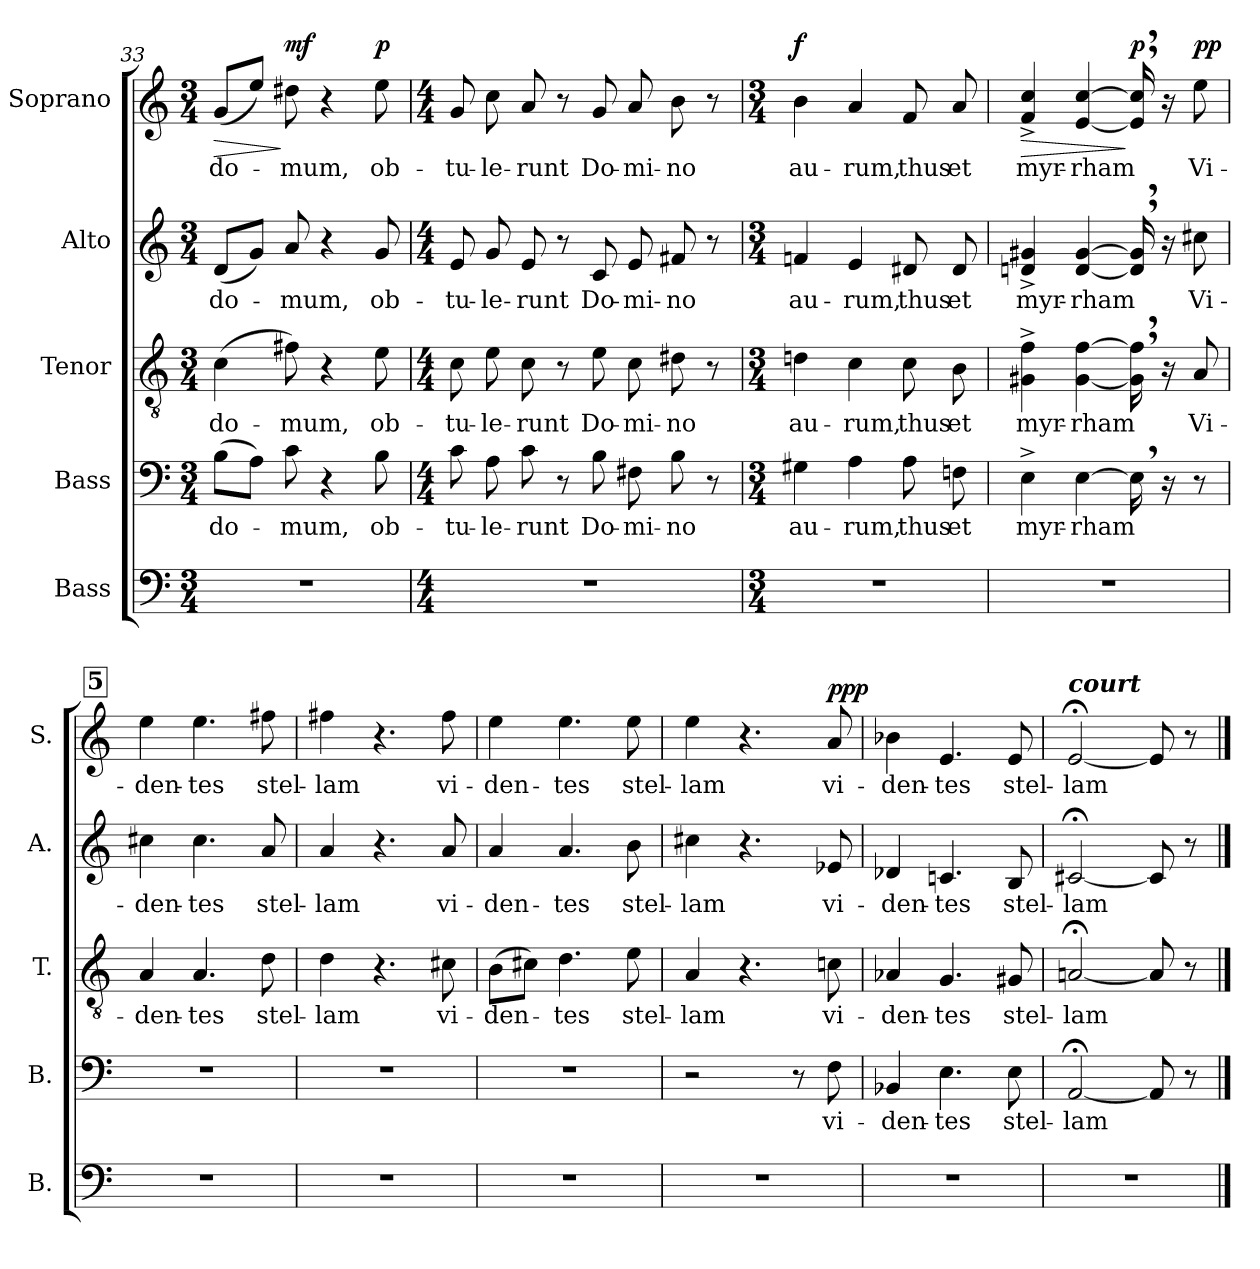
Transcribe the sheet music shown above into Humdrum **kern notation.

**kern	**kern	**text	**kern	**text	**kern	**text	**kern	**text	**dynam
*part5	*part4	*part4	*part3	*part3	*part2	*part2	*part1	*part1	*part1
*staff5	*staff4	*staff4	*staff3	*staff3	*staff2	*staff2	*staff1	*staff1	*staff1
*I"Bass	*I"Bass	*	*I"Tenor	*	*I"Alto	*	*I"Soprano	*	*
*I'B.	*I'B.	*	*I'T.	*	*I'A.	*	*I'S.	*	*
*clefF4	*clefF4	*	*clefGv2	*	*clefG2	*	*clefG2	*	*
*k[]	*k[]	*	*k[]	*	*k[]	*	*k[]	*	*
*M3/4	*M3/4	*	*M3/4	*	*M3/4	*	*M3/4	*	*
=33	=33	=33	=33	=33	=33	=33	=33	=33	=33
!	!	!LO:LY:b	!	!LO:LY:b	!	!LO:LY:b	!	!LO:LY:b	!LO:HP:b
2.r	(>8B\L	do-	(>4c\	do-	(<8d/L	do-	(<8g/L	do-	>
.	8A\J)	.	.	.	8g/J)	.	8ee/J)	.	.
!	!	!LO:LY:b	!	!LO:LY:b	!	!LO:LY:b	!	!LO:LY:b	!LO:DY:n=1:a
.	8c\	-mum,	8f#X\)	-mum,	8a/	-mum,	8dd#X\	-mum,	] mf
.	4r	.	4r	.	4r	.	4r	.	.
!	!	!LO:LY:b	!	!LO:LY:b	!	!LO:LY:b	!	!LO:LY:b	!LO:DY:n=2:a
.	8B\	ob-	8e\	ob-	8g/	ob-	8ee\	ob-	p
=34	=34	=34	=34	=34	=34	=34	=34	=34	=34
*M4/4	*M4/4	*	*M4/4	*	*M4/4	*	*M4/4	*	*
!	!	!LO:LY:b	!	!LO:LY:b	!	!LO:LY:b	!	!LO:LY:b	!
1r	8c\	-tu-	8c\	-tu-	8e/	-tu-	8g/	-tu-	.
!	!	!LO:LY:b	!	!LO:LY:b	!	!LO:LY:b	!	!LO:LY:b	!
.	8A\	-le-	8e\	-le-	8g/	-le-	8cc\	-le-	.
!	!	!LO:LY:b	!	!LO:LY:b	!	!LO:LY:b	!	!LO:LY:b	!
.	8c\	-runt	8c\	-runt	8e/	-runt	8a/	-runt	.
.	8r	.	8r	.	8r	.	8r	.	.
!	!	!LO:LY:b	!	!LO:LY:b	!	!LO:LY:b	!	!LO:LY:b	!
.	8B\	Do-	8e\	Do-	8c/	Do-	8g/	Do-	.
!	!	!LO:LY:b	!	!LO:LY:b	!	!LO:LY:b	!	!LO:LY:b	!
.	8F#X\	-mi-	8c\	-mi-	8e/	-mi-	8a/	-mi-	.
!	!	!LO:LY:b	!	!LO:LY:b	!	!LO:LY:b	!	!LO:LY:b	!
.	8B\	-no	8d#X\	-no	8f#X/	-no	8b\	-no	.
.	8r	.	8r	.	8r	.	8r	.	.
!!LO:LB:g=z
=35	=35	=35	=35	=35	=35	=35	=35	=35	=35
*M3/4	*M3/4	*	*M3/4	*	*M3/4	*	*M3/4	*	*
!	!	!LO:LY:b	!	!LO:LY:b	!	!LO:LY:b	!	!LO:LY:b	!LO:DY:a
2.r	4G#X\	au-	4dn\	au-	4fn/	au-	4b\	au-	f
!	!	!LO:LY:b	!	!LO:LY:b	!	!LO:LY:b	!	!LO:LY:b	!
.	4A\	-rum,	4c\	-rum,	4e/	-rum,	4a/	-rum,	.
!	!	!LO:LY:b	!	!LO:LY:b	!	!LO:LY:b	!	!LO:LY:b	!
.	8A\	thus	8c\	thus	8d#X/	thus	8f/	thus	.
!	!	!LO:LY:b	!	!LO:LY:b	!	!LO:LY:b	!	!LO:LY:b	!
.	8Fn\	et	8B\	et	8d#/	et	8a/	et	.
=36	=36	=36	=36	=36	=36	=36	=36	=36	=36
!	!	!LO:LY:b	!	!LO:LY:b	!	!LO:LY:b	!	!LO:LY:b	!LO:HP:b
2.r	4E^\	myr-	4G#X\^ 4f\^	myr-	4dn/^ 4g#X/^	myr-	4f/^ 4cc/^	myr-	>
!	!	!LO:LY:b	!	!LO:LY:b	!	!LO:LY:b	!	!LO:LY:b	!
.	[4E\	-rham	[4G#\ [4f\	-rham	[4d/ [4g#/	-rham	[4e/ [4cc/	-rham	.
!	!	!	!	!	!	!	!	!	!LO:DY:n=1:a
.	16E,\]	.	16G#\], 16f\],	.	16d/], 16g#/],	.	16e/], 16cc/],	.	] p
.	16r	.	16r	.	16r	.	16r	.	.
!	!	!	!	!LO:LY:b	!	!LO:LY:b	!	!LO:LY:b	!LO:DY:n=2:a
.	8r	.	8A/	Vi-	8cc#X\	Vi-	8ee\	Vi-	pp
!!LO:REH:place=s1:a:B:fs=14:t=5
=37	=37	=37	=37	=37	=37	=37	=37	=37	=37
!	!	!	!	!LO:LY:b	!	!LO:LY:b	!	!LO:LY:b	!
2.r	2.r	.	4A/	-den-	4cc#X\	-den-	4ee\	-den-	.
!	!	!	!	!LO:LY:b	!	!LO:LY:b	!	!LO:LY:b	!
.	.	.	4.A/	-tes	4.cc#\	-tes	4.ee\	-tes	.
!	!	!	!	!LO:LY:b	!	!LO:LY:b	!	!LO:LY:b	!
.	.	.	8d\	stel-	8a/	stel-	8ff#X\	stel-	.
!!LO:LB:g=z
=38	=38	=38	=38	=38	=38	=38	=38	=38	=38
!	!	!	!	!LO:LY:b	!	!LO:LY:b	!	!LO:LY:b	!
2.r	2.r	.	4d\	-lam	4a/	-lam	4ff#X\	-lam	.
.	.	.	4.r	.	4.r	.	4.r	.	.
!	!	!	!	!LO:LY:b	!	!LO:LY:b	!	!LO:LY:b	!
.	.	.	8c#X\	vi-	8a/	vi-	8ff#\	vi-	.
=39	=39	=39	=39	=39	=39	=39	=39	=39	=39
!	!	!	!	!LO:LY:b	!	!LO:LY:b	!	!LO:LY:b	!
2.r	2.r	.	(>8B\L	-den-	4a/	-den-	4ee\	-den-	.
.	.	.	8c#X\J)	.	.	.	.	.	.
!	!	!	!	!LO:LY:b	!	!LO:LY:b	!	!LO:LY:b	!
.	.	.	4.d\	-tes	4.a/	-tes	4.ee\	-tes	.
!	!	!	!	!LO:LY:b	!	!LO:LY:b	!	!LO:LY:b	!
.	.	.	8e\	stel-	8b\	stel-	8ee\	stel-	.
=40	=40	=40	=40	=40	=40	=40	=40	=40	=40
!	!	!	!	!LO:LY:b	!	!LO:LY:b	!	!LO:LY:b	!
2.r	2r	.	4A/	-lam	4cc#X\	-lam	4ee\	-lam	.
.	.	.	4.r	.	4.r	.	4.r	.	.
.	8r	.	.	.	.	.	.	.	.
!	!	!LO:LY:b	!	!LO:LY:b	!	!LO:LY:b	!	!LO:LY:b	!LO:DY:a
.	8F\	vi-	8cn\	vi-	8e-X/	vi-	8a/	vi-	ppp
=41	=41	=41	=41	=41	=41	=41	=41	=41	=41
!	!	!LO:LY:b	!	!LO:LY:b	!	!LO:LY:b	!	!LO:LY:b	!
2.r	4BB-X/	-den-	4A-X/	-den-	4d-X/	-den-	4b-X\	-den-	.
!	!	!LO:LY:b	!	!LO:LY:b	!	!LO:LY:b	!	!LO:LY:b	!
.	4.E\	-tes	4.G/	-tes	4.cn/	-tes	4.e/	-tes	.
!	!	!LO:LY:b	!	!LO:LY:b	!	!LO:LY:b	!	!LO:LY:b	!
.	8E\	stel-	8G#X/	stel-	8B/	stel-	8e/	stel-	.
=42	=42	=42	=42	=42	=42	=42	=42	=42	=42
!	!	!	!	!	!	!	!LO:TX:a:Bi:t=court	!	!
!	!	!LO:LY:b	!	!LO:LY:b	!	!LO:LY:b	!	!LO:LY:b	!
2.r	[2AA;</	-lam	[2An;</	-lam	[2c#X;</	-lam	[2e;</	-lam	.
.	8AA/]	.	8A/]	.	8c#/]	.	8e/]	.	.
.	8r	.	8r	.	8r	.	8r	.	.
==	==	==	==	==	==	==	==	==	==
*-	*-	*-	*-	*-	*-	*-	*-	*-	*-
